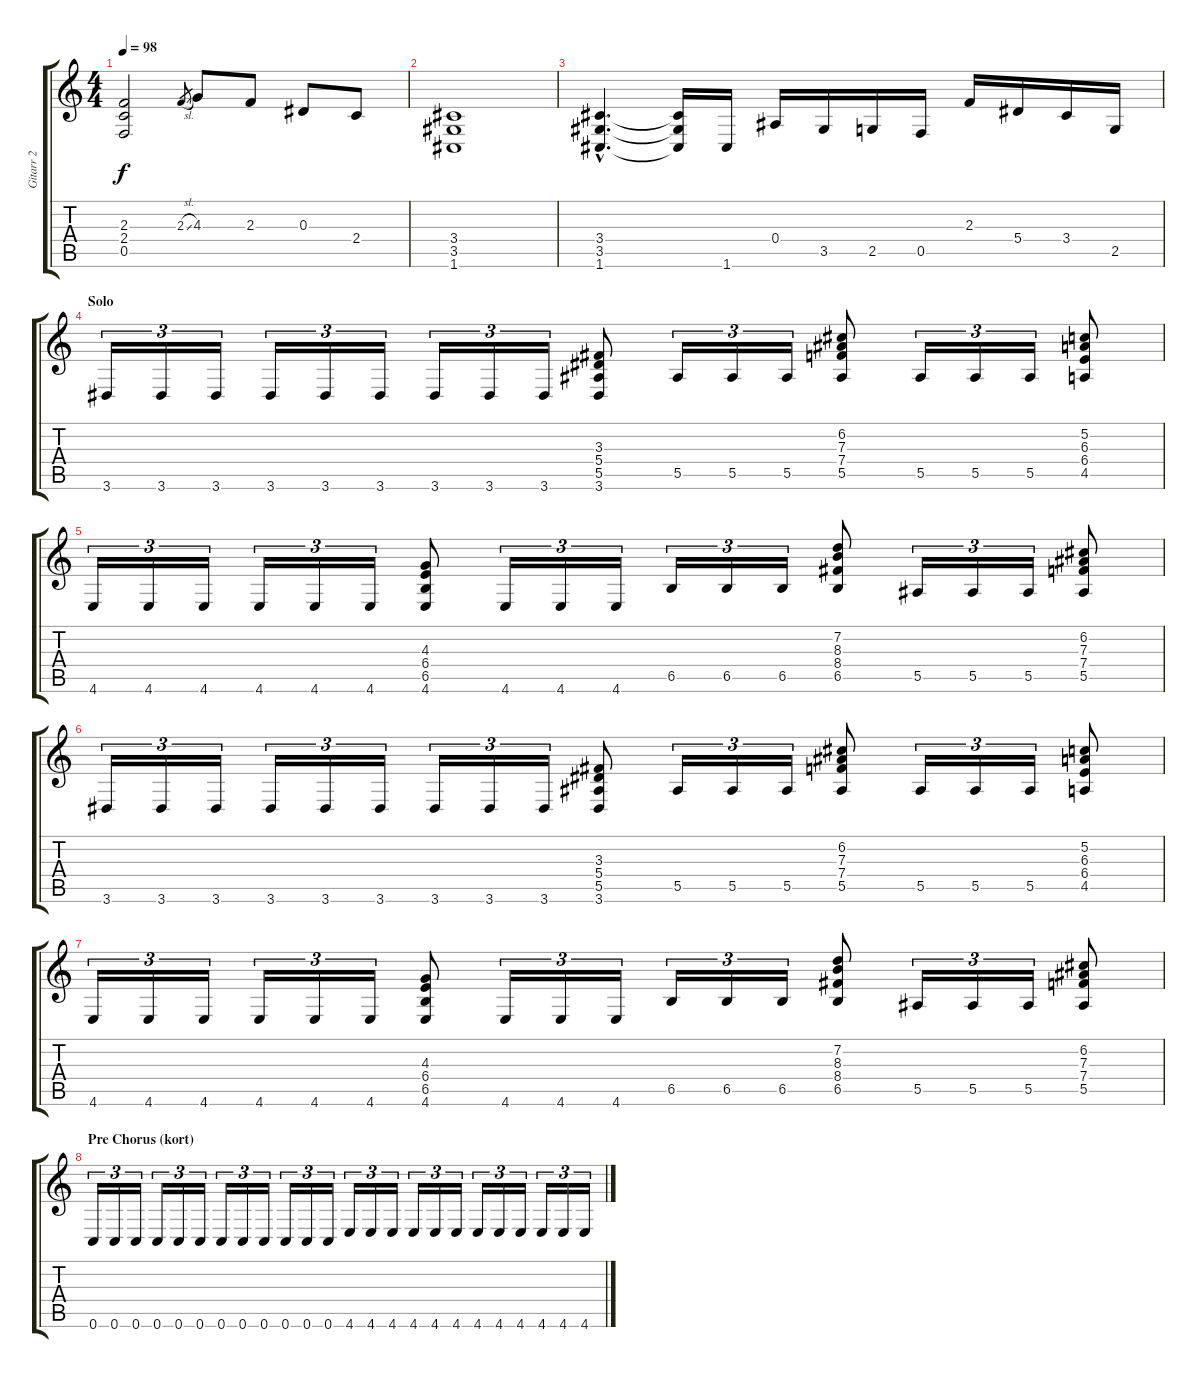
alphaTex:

\track ("Gitarr 2" "Gitarr 2") {instrument distortionguitar}
\staff {score tabs}
\tuning (C4 G3 Eb3 Bb2 F2 C2) {hide}
\ts (4 4)
\tempo 98
\clef g2
\ks c
(2.3{t} 2.4{t} 0.5{t}).2{dy f} 2.3{sl}.8{gr} 4.3.8 2.3.8 0.3.8 2.4.8 |
(3.4 3.5 1.6).1 |
(3.4{hac} 3.5{hac} 1.6{hac}).4{d} (3.4{t} 3.5{t} 1.6{t}).16 1.6.16 0.4.16 3.5.16 2.5.16 0.5.16 2.3.16 5.4.16 3.4.16 2.5.16 |
\section ("" "Solo")
3.6.16{tu (3 2)} 3.6.16{tu (3 2)} 3.6.16{tu (3 2)} 3.6.16{tu (3 2)} 3.6.16{tu (3 2)} 3.6.16{tu (3 2)} 3.6.16{tu (3 2)} 3.6.16{tu (3 2)} 3.6.16{tu (3 2)} (3.3 5.4 5.5 3.6).8 5.5.16{tu (3 2)} 5.5.16{tu (3 2)} 5.5.16{tu (3 2)} (6.2 7.3 7.4 5.5).8 5.5.16{tu (3 2)} 5.5.16{tu (3 2)} 5.5.16{tu (3 2)} (5.2 6.3 6.4 4.5).8 |
4.6.16{tu (3 2)} 4.6.16{tu (3 2)} 4.6.16{tu (3 2)} 4.6.16{tu (3 2)} 4.6.16{tu (3 2)} 4.6.16{tu (3 2)} (4.3 6.4 6.5 4.6).8 4.6.16{tu (3 2)} 4.6.16{tu (3 2)} 4.6.16{tu (3 2)} 6.5.16{tu (3 2)} 6.5.16{tu (3 2)} 6.5.16{tu (3 2)} (7.2 8.3 8.4 6.5).8 5.5.16{tu (3 2)} 5.5.16{tu (3 2)} 5.5.16{tu (3 2)} (6.2 7.3 7.4 5.5).8 |
3.6.16{tu (3 2)} 3.6.16{tu (3 2)} 3.6.16{tu (3 2)} 3.6.16{tu (3 2)} 3.6.16{tu (3 2)} 3.6.16{tu (3 2)} 3.6.16{tu (3 2)} 3.6.16{tu (3 2)} 3.6.16{tu (3 2)} (3.3 5.4 5.5 3.6).8 5.5.16{tu (3 2)} 5.5.16{tu (3 2)} 5.5.16{tu (3 2)} (6.2 7.3 7.4 5.5).8 5.5.16{tu (3 2)} 5.5.16{tu (3 2)} 5.5.16{tu (3 2)} (5.2 6.3 6.4 4.5).8 |
4.6.16{tu (3 2)} 4.6.16{tu (3 2)} 4.6.16{tu (3 2)} 4.6.16{tu (3 2)} 4.6.16{tu (3 2)} 4.6.16{tu (3 2)} (4.3 6.4 6.5 4.6).8 4.6.16{tu (3 2)} 4.6.16{tu (3 2)} 4.6.16{tu (3 2)} 6.5.16{tu (3 2)} 6.5.16{tu (3 2)} 6.5.16{tu (3 2)} (7.2 8.3 8.4 6.5).8 5.5.16{tu (3 2)} 5.5.16{tu (3 2)} 5.5.16{tu (3 2)} (6.2 7.3 7.4 5.5).8 |
\section ("" "Pre Chorus (kort)")
0.6.16{tu (3 2)} 0.6.16{tu (3 2)} 0.6.16{tu (3 2)} 0.6.16{tu (3 2)} 0.6.16{tu (3 2)} 0.6.16{tu (3 2)} 0.6.16{tu (3 2)} 0.6.16{tu (3 2)} 0.6.16{tu (3 2)} 0.6.16{tu (3 2)} 0.6.16{tu (3 2)} 0.6.16{tu (3 2)} 4.6.16{tu (3 2)} 4.6.16{tu (3 2)} 4.6.16{tu (3 2)} 4.6.16{tu (3 2)} 4.6.16{tu (3 2)} 4.6.16{tu (3 2)} 4.6.16{tu (3 2)} 4.6.16{tu (3 2)} 4.6.16{tu (3 2)} 4.6.16{tu (3 2)} 4.6.16{tu (3 2)} 4.6.16{tu (3 2)}
